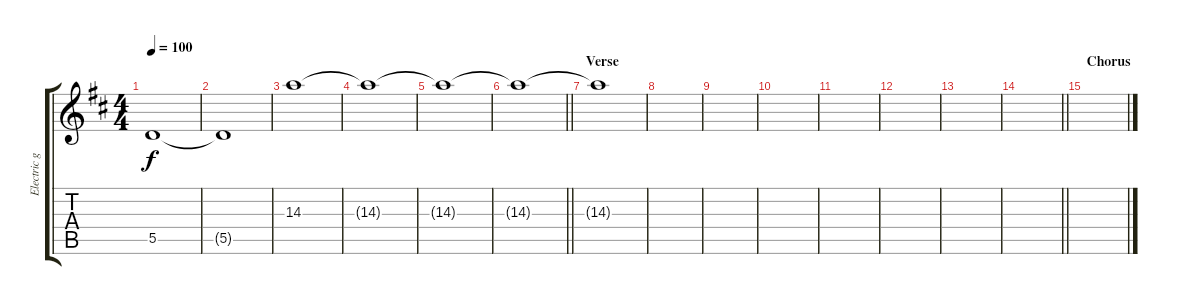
\track ("Electric guitar 4" "Electric g") {instrument overdrivenguitar}
\staff {score tabs}
\tuning (E4 B3 G3 D3 A2 E2) {hide}
\ts (4 4)
\tempo 100
\clef g2
\ks d
5.5.1{dy f} |
5.5{t}.1 |
14.3.1 |
14.3{t}.1 |
14.3{t}.1 |
\barLineRight lightlight
14.3{t}.1 |
\section ("" "Verse")
14.3{t}.1{volume 2} |
|
|
|
|
|
|
\barLineRight lightlight
|
\section ("" "Chorus")
